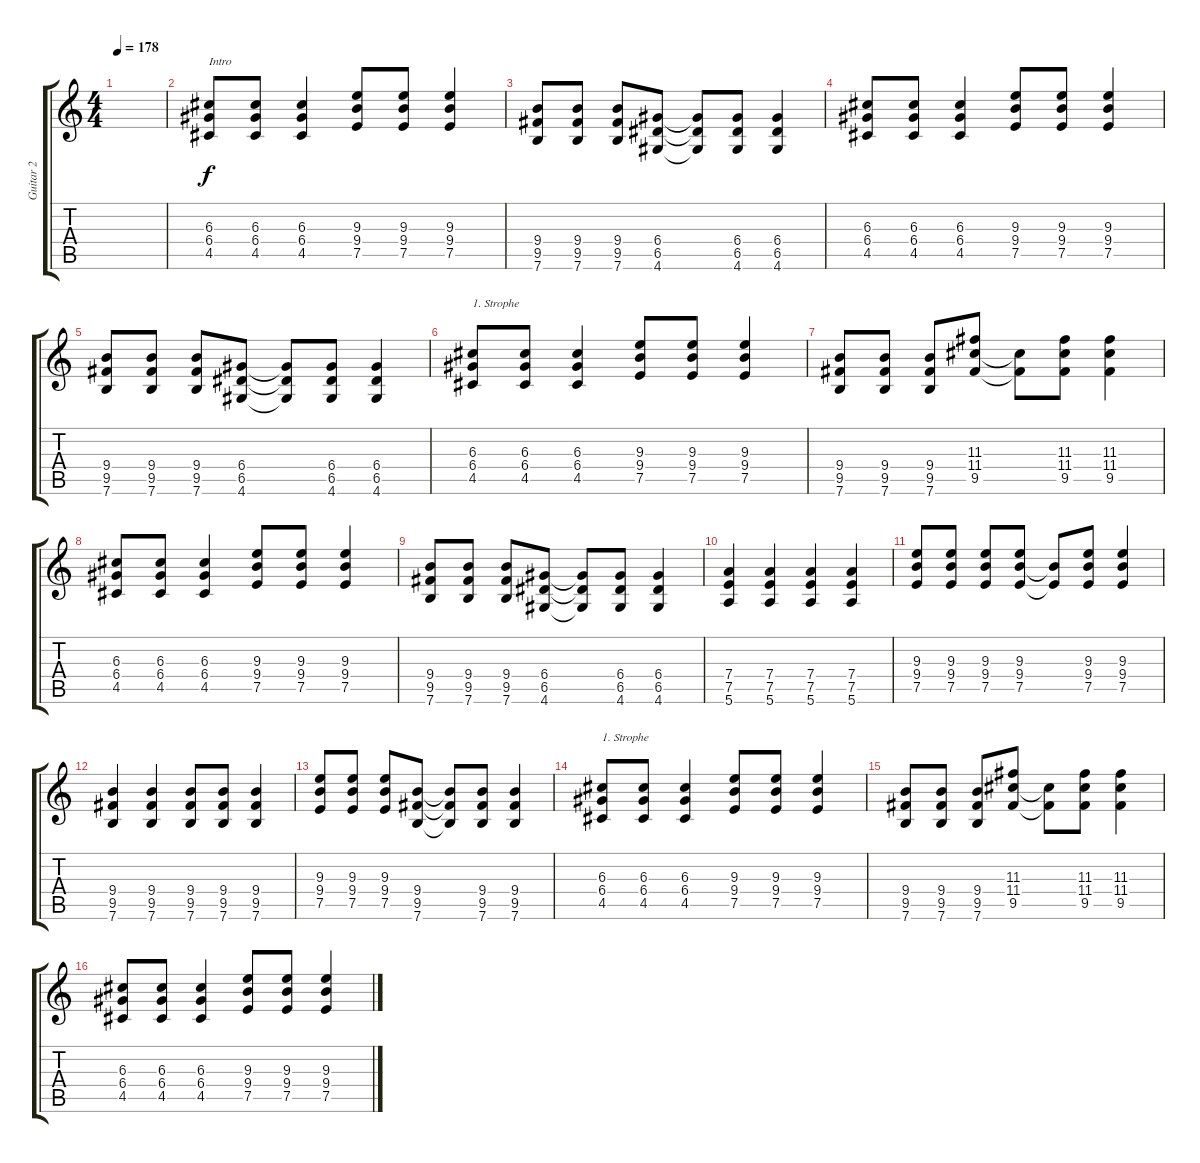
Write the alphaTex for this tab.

\track ("Guitar 2" "Guitar 2") {instrument overdrivenguitar}
\staff {score tabs}
\tuning (E4 B3 G3 D3 A2 E2) {hide}
\ts (4 4)
\tempo 178
\clef g2
\ks c
|
(6.3 6.4 4.5).8{txt "Intro"} (6.3 6.4 4.5).8 (6.3 6.4 4.5).4 (9.3 9.4 7.5).8 (9.3 9.4 7.5).8 (9.3 9.4 7.5).4 |
(9.4 9.5 7.6).8 (9.4 9.5 7.6).8 (9.4 9.5 7.6).8 (6.4 6.5 4.6).8 (6.4{t} 6.5{t} 4.6{t}).8 (6.4 6.5 4.6).8 (6.4 6.5 4.6).4 |
(6.3 6.4 4.5).8 (6.3 6.4 4.5).8 (6.3 6.4 4.5).4 (9.3 9.4 7.5).8 (9.3 9.4 7.5).8 (9.3 9.4 7.5).4 |
(9.4 9.5 7.6).8 (9.4 9.5 7.6).8 (9.4 9.5 7.6).8 (6.4 6.5 4.6).8 (6.4{t} 6.5{t} 4.6{t}).8 (6.4 6.5 4.6).8 (6.4 6.5 4.6).4 |
(6.3 6.4 4.5).8{txt "1. Strophe"} (6.3 6.4 4.5).8 (6.3 6.4 4.5).4 (9.3 9.4 7.5).8 (9.3 9.4 7.5).8 (9.3 9.4 7.5).4 |
(9.4 9.5 7.6).8 (9.4 9.5 7.6).8 (9.4 9.5 7.6).8 (11.3 11.4 9.5).8 (11.4{t} 9.5{t}).8 (11.3 11.4 9.5).8 (11.3 11.4 9.5).4 |
(6.3 6.4 4.5).8 (6.3 6.4 4.5).8 (6.3 6.4 4.5).4 (9.3 9.4 7.5).8 (9.3 9.4 7.5).8 (9.3 9.4 7.5).4 |
(9.4 9.5 7.6).8 (9.4 9.5 7.6).8 (9.4 9.5 7.6).8 (6.4 6.5 4.6).8 (6.4{t} 6.5{t} 4.6{t}).8 (6.4 6.5 4.6).8 (6.4 6.5 4.6).4 |
(7.4 7.5 5.6).4 (7.4 7.5 5.6).4 (7.4 7.5 5.6).4 (7.4 7.5 5.6).4 |
(9.3 9.4 7.5).8 (9.3 9.4 7.5).8 (9.3 9.4 7.5).8 (9.3 9.4 7.5).8 (9.4{t} 7.5{t}).8 (9.3 9.4 7.5).8 (9.3 9.4 7.5).4 |
(9.4 9.5 7.6).4 (9.4 9.5 7.6).4 (9.4 9.5 7.6).8 (9.4 9.5 7.6).8 (9.4 9.5 7.6).4 |
(9.3 9.4 7.5).8 (9.3 9.4 7.5).8 (9.3 9.4 7.5).8 (9.4 9.5 7.6).8 (9.4{t} 9.5{t} 7.6{t}).8 (9.4 9.5 7.6).8 (9.4 9.5 7.6).4 |
(6.3 6.4 4.5).8{txt "1. Strophe"} (6.3 6.4 4.5).8 (6.3 6.4 4.5).4 (9.3 9.4 7.5).8 (9.3 9.4 7.5).8 (9.3 9.4 7.5).4 |
(9.4 9.5 7.6).8 (9.4 9.5 7.6).8 (9.4 9.5 7.6).8 (11.3 11.4 9.5).8 (11.4{t} 9.5{t}).8 (11.3 11.4 9.5).8 (11.3 11.4 9.5).4 |
(6.3 6.4 4.5).8 (6.3 6.4 4.5).8 (6.3 6.4 4.5).4 (9.3 9.4 7.5).8 (9.3 9.4 7.5).8 (9.3 9.4 7.5).4
